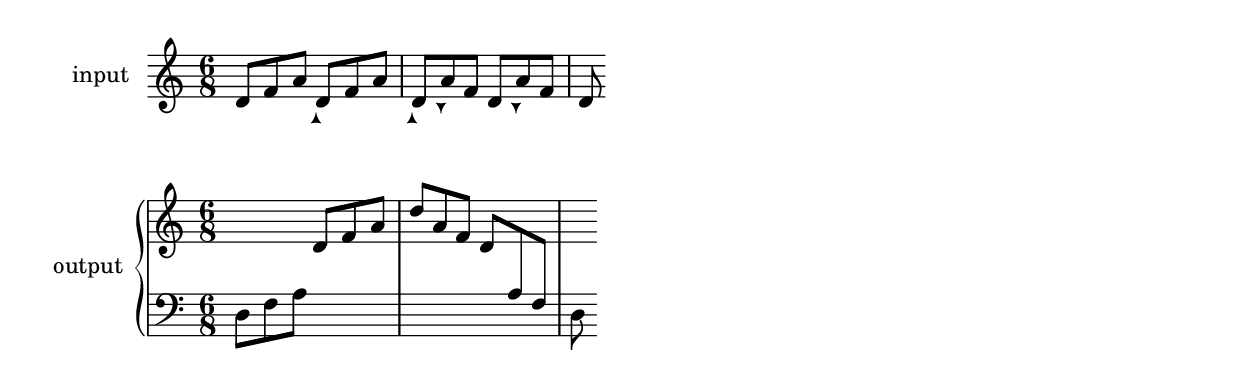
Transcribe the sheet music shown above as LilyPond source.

\version "2.16.2"

\header {
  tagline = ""
}

upo = \markup {
  \arrow-head #Y #UP ##t
}
downo = \markup {
  \arrow-head #Y #DOWN ##t
}

arpd = {
  d8 f a  d f a  d a f  d a f  d
}
arpdr = {
  d8 f a  d,_\upo f a  d,_\upo a'_\downo f  d a'_\downo f  d
}

result = \new PianoStaff \with {
  instrumentName = #"output"
} {
  \time 6/8
  \autochange \relative c {
    \arpd
  }
}

\new Staff \with {
  instrumentName = #"input"
}
\relative c' {
  \time 6/8
  \arpdr
}

\result
